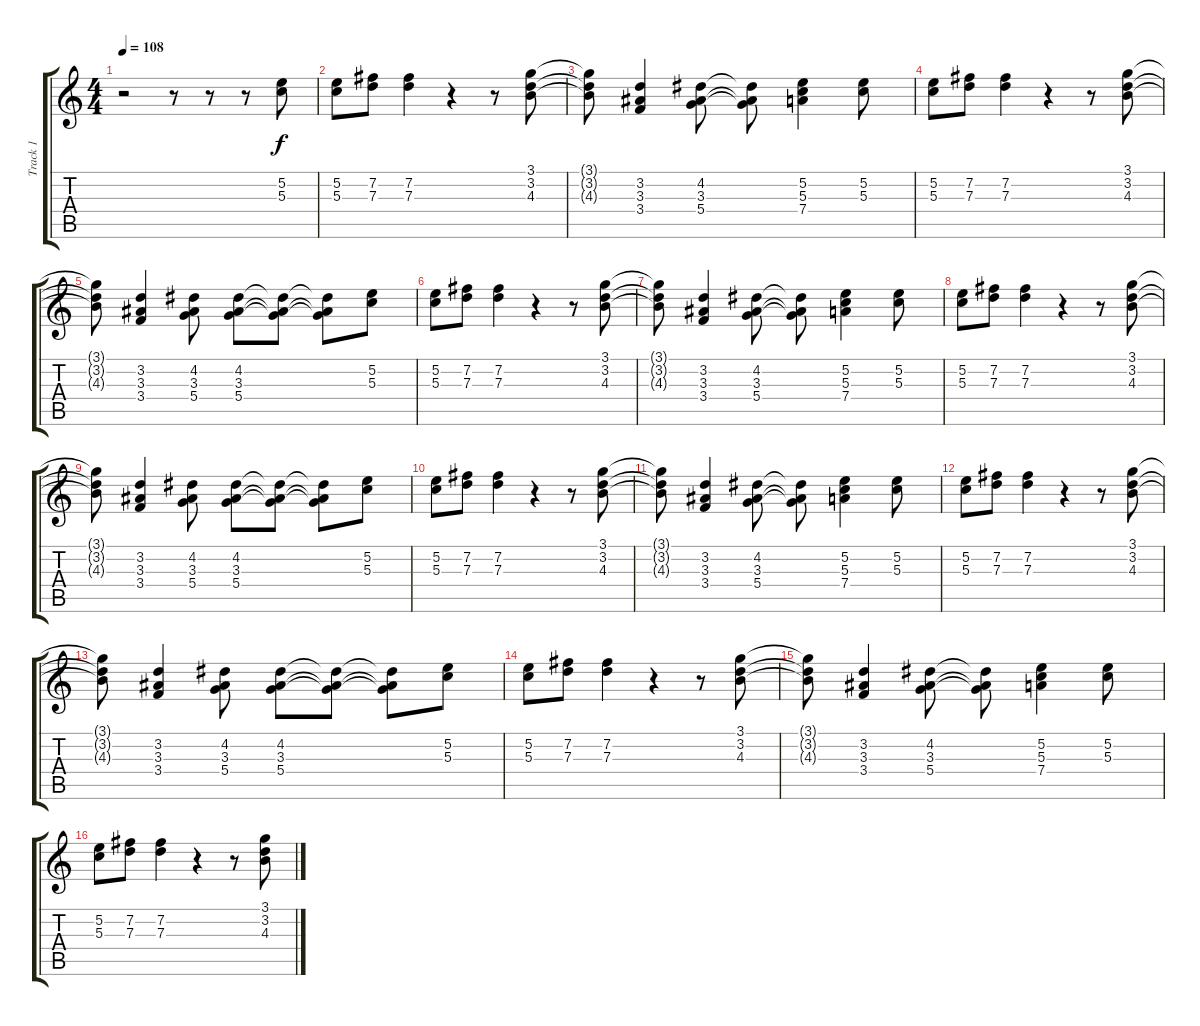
\track ("Track 1" "Track 1") {instrument distortionguitar}
\staff {score tabs}
\tuning (E4 B3 G3 D3 A2 E2) {hide}
\ts (4 4)
\tempo 108
\clef g2
\ks c
r.2{dy f instrument distortionguitar} r.8 r.8 r.8 (5.2 5.3).8 |
(5.2 5.3).8 (7.2 7.3).8 (7.2 7.3).4 r.4 r.8 (3.1 3.2 4.3).8 |
(3.1{t} 3.2{t} 4.3{t}).8 (3.2 3.3 3.4).4 (4.2 3.3 5.4).8 (4.2{t} 3.3{t} 5.4{t}).8 (5.2 5.3 7.4).4 (5.2 5.3).8 |
(5.2 5.3).8 (7.2 7.3).8 (7.2 7.3).4 r.4 r.8 (3.1 3.2 4.3).8 |
(3.1{t} 3.2{t} 4.3{t}).8 (3.2 3.3 3.4).4 (4.2 3.3 5.4).8 (4.2 3.3 5.4).8 (4.2{t} 3.3{t} 5.4{t}).8 (4.2{t} 3.3{t} 5.4{t}).8 (5.2 5.3).8 |
(5.2 5.3).8 (7.2 7.3).8 (7.2 7.3).4 r.4 r.8 (3.1 3.2 4.3).8 |
(3.1{t} 3.2{t} 4.3{t}).8 (3.2 3.3 3.4).4 (4.2 3.3 5.4).8 (4.2{t} 3.3{t} 5.4{t}).8 (5.2 5.3 7.4).4 (5.2 5.3).8 |
(5.2 5.3).8 (7.2 7.3).8 (7.2 7.3).4 r.4 r.8 (3.1 3.2 4.3).8 |
(3.1{t} 3.2{t} 4.3{t}).8 (3.2 3.3 3.4).4 (4.2 3.3 5.4).8 (4.2 3.3 5.4).8 (4.2{t} 3.3{t} 5.4{t}).8 (4.2{t} 3.3{t} 5.4{t}).8 (5.2 5.3).8 |
(5.2 5.3).8 (7.2 7.3).8 (7.2 7.3).4 r.4 r.8 (3.1 3.2 4.3).8 |
(3.1{t} 3.2{t} 4.3{t}).8 (3.2 3.3 3.4).4 (4.2 3.3 5.4).8 (4.2{t} 3.3{t} 5.4{t}).8 (5.2 5.3 7.4).4 (5.2 5.3).8 |
(5.2 5.3).8 (7.2 7.3).8 (7.2 7.3).4 r.4 r.8 (3.1 3.2 4.3).8 |
(3.1{t} 3.2{t} 4.3{t}).8 (3.2 3.3 3.4).4 (4.2 3.3 5.4).8 (4.2 3.3 5.4).8 (4.2{t} 3.3{t} 5.4{t}).8 (4.2{t} 3.3{t} 5.4{t}).8 (5.2 5.3).8 |
(5.2 5.3).8 (7.2 7.3).8 (7.2 7.3).4 r.4 r.8 (3.1 3.2 4.3).8 |
(3.1{t} 3.2{t} 4.3{t}).8 (3.2 3.3 3.4).4 (4.2 3.3 5.4).8 (4.2{t} 3.3{t} 5.4{t}).8 (5.2 5.3 7.4).4 (5.2 5.3).8 |
(5.2 5.3).8 (7.2 7.3).8 (7.2 7.3).4 r.4 r.8 (3.1 3.2 4.3).8
